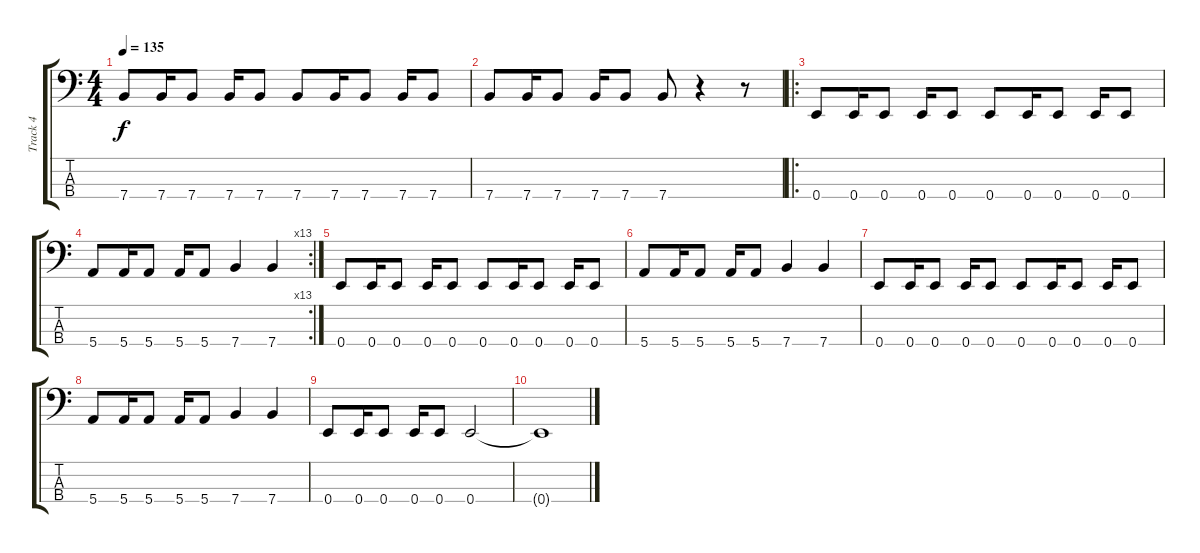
\track ("Track 4" "Track 4") {instrument electricbassfinger}
\staff {score tabs}
\tuning (G2 D2 A1 E1) {hide}
\ts (4 4)
\tempo 135
\clef f4
\ks c
7.4.8{dy f} 7.4.16 7.4.8 7.4.16 7.4.8 7.4.8 7.4.16 7.4.8 7.4.16 7.4.8 |
7.4.8 7.4.16 7.4.8 7.4.16 7.4.8 7.4.8 r.4 r.8 |
\ro
0.4.8 0.4.16 0.4.8 0.4.16 0.4.8 0.4.8 0.4.16 0.4.8 0.4.16 0.4.8 |
\rc 13
5.4.8 5.4.16 5.4.8 5.4.16 5.4.8 7.4.4 7.4.4 |
0.4.8 0.4.16 0.4.8 0.4.16 0.4.8 0.4.8 0.4.16 0.4.8 0.4.16 0.4.8 |
5.4.8 5.4.16 5.4.8 5.4.16 5.4.8 7.4.4 7.4.4 |
0.4.8 0.4.16 0.4.8 0.4.16 0.4.8 0.4.8 0.4.16 0.4.8 0.4.16 0.4.8 |
5.4.8 5.4.16 5.4.8 5.4.16 5.4.8 7.4.4 7.4.4 |
0.4.8 0.4.16 0.4.8 0.4.16 0.4.8 0.4.2 |
0.4{t}.1
